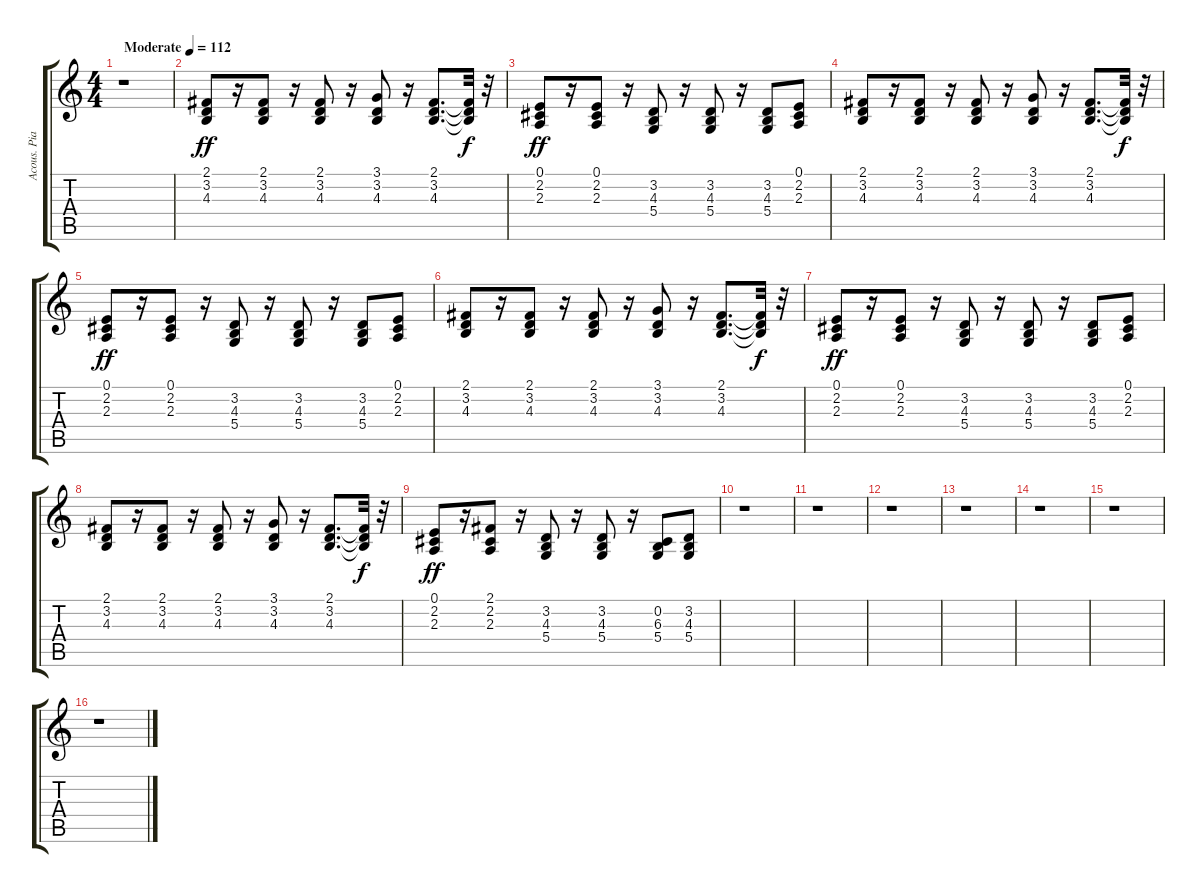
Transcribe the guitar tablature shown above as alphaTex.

\track ("Acous. Piano" "Acous. Pia") {instrument brightacousticpiano}
\staff {score tabs}
\tuning (E4 B3 G3 D3 A2 E2) {hide}
\ts (4 4)
\tempo (112 "Moderate")
\clef g2
\ks c
r.1{dy ff instrument brightacousticpiano} |
(2.1 3.2 4.3).8 r.16 (2.1 3.2 4.3).8 r.16 (2.1 3.2 4.3).8 r.16 (3.1 3.2 4.3).8 r.16 (2.1 3.2 4.3).8{d} (2.1{t} 3.2{t} 4.3{t}).32{dy f} r.32 |
(0.1 2.2 2.3).8{dy ff} r.16 (0.1 2.2 2.3).8 r.16 (3.2 4.3 5.4).8 r.16 (3.2 4.3 5.4).8 r.16 (3.2 4.3 5.4).8 (0.1 2.2 2.3).8 |
(2.1 3.2 4.3).8 r.16 (2.1 3.2 4.3).8 r.16 (2.1 3.2 4.3).8 r.16 (3.1 3.2 4.3).8 r.16 (2.1 3.2 4.3).8{d} (2.1{t} 3.2{t} 4.3{t}).32{dy f} r.32 |
(0.1 2.2 2.3).8{dy ff} r.16 (0.1 2.2 2.3).8 r.16 (3.2 4.3 5.4).8 r.16 (3.2 4.3 5.4).8 r.16 (3.2 4.3 5.4).8 (0.1 2.2 2.3).8 |
(2.1 3.2 4.3).8 r.16 (2.1 3.2 4.3).8 r.16 (2.1 3.2 4.3).8 r.16 (3.1 3.2 4.3).8 r.16 (2.1 3.2 4.3).8{d} (2.1{t} 3.2{t} 4.3{t}).32{dy f} r.32 |
(0.1 2.2 2.3).8{dy ff} r.16 (0.1 2.2 2.3).8 r.16 (3.2 4.3 5.4).8 r.16 (3.2 4.3 5.4).8 r.16 (3.2 4.3 5.4).8 (0.1 2.2 2.3).8 |
(2.1 3.2 4.3).8 r.16 (2.1 3.2 4.3).8 r.16 (2.1 3.2 4.3).8 r.16 (3.1 3.2 4.3).8 r.16 (2.1 3.2 4.3).8{d} (2.1{t} 3.2{t} 4.3{t}).32{dy f} r.32 |
(0.1 2.2 2.3).8{dy ff} r.16 (2.1 2.2 2.3).8 r.16 (3.2 4.3 5.4).8 r.16 (3.2 4.3 5.4).8 r.16 (0.2 6.3 5.4).8 (3.2 4.3 5.4).8 |
r.1 |
r.1 |
r.1 |
r.1 |
r.1 |
r.1 |
r.1
